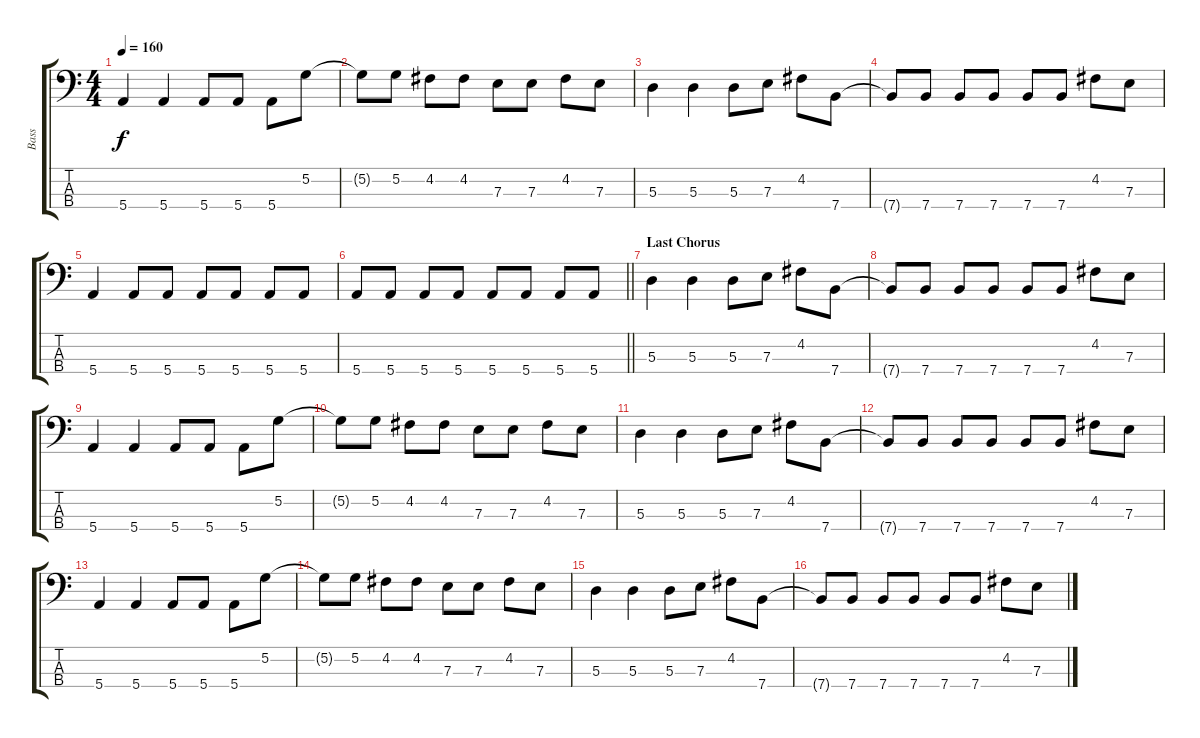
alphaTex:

\track ("Bass" "Bass") {instrument electricbassfinger}
\staff {score tabs}
\tuning (G2 D2 A1 E1) {hide}
\ts (4 4)
\tempo 160
\clef f4
\ks c
5.4.4{dy f} 5.4.4 5.4.8 5.4.8 5.4.8 5.2.8 |
5.2{t}.8 5.2.8 4.2.8 4.2.8 7.3.8 7.3.8 4.2.8 7.3.8 |
5.3.4 5.3.4 5.3.8 7.3.8 4.2.8 7.4.8 |
7.4{t}.8 7.4.8 7.4.8 7.4.8 7.4.8 7.4.8 4.2.8 7.3.8 |
5.4.4 5.4.8 5.4.8 5.4.8 5.4.8 5.4.8 5.4.8 |
\barLineRight lightlight
5.4.8 5.4.8 5.4.8 5.4.8 5.4.8 5.4.8 5.4.8 5.4.8 |
\section ("" "Last Chorus")
5.3.4 5.3.4 5.3.8 7.3.8 4.2.8 7.4.8 |
7.4{t}.8 7.4.8 7.4.8 7.4.8 7.4.8 7.4.8 4.2.8 7.3.8 |
5.4.4 5.4.4 5.4.8 5.4.8 5.4.8 5.2.8 |
5.2{t}.8 5.2.8 4.2.8 4.2.8 7.3.8 7.3.8 4.2.8 7.3.8 |
5.3.4 5.3.4 5.3.8 7.3.8 4.2.8 7.4.8 |
7.4{t}.8 7.4.8 7.4.8 7.4.8 7.4.8 7.4.8 4.2.8 7.3.8 |
5.4.4 5.4.4 5.4.8 5.4.8 5.4.8 5.2.8 |
5.2{t}.8 5.2.8 4.2.8 4.2.8 7.3.8 7.3.8 4.2.8 7.3.8 |
5.3.4 5.3.4 5.3.8 7.3.8 4.2.8 7.4.8 |
7.4{t}.8 7.4.8 7.4.8 7.4.8 7.4.8 7.4.8 4.2.8 7.3.8
